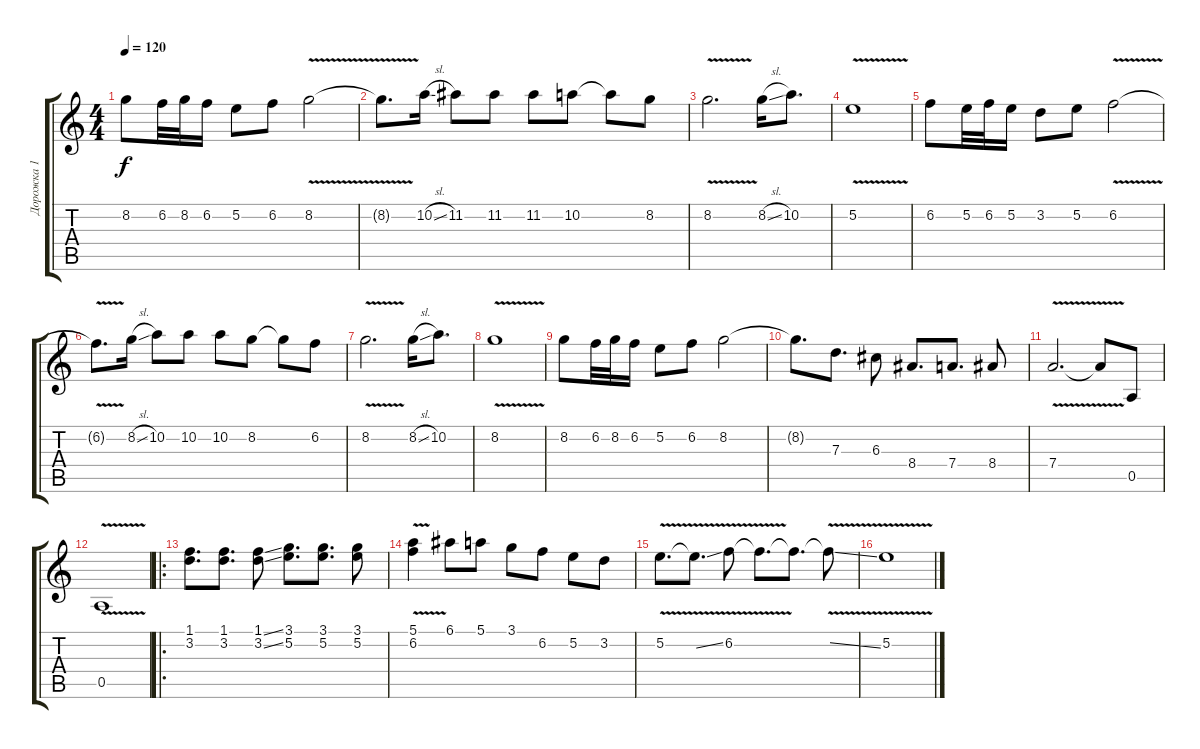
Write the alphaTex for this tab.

\track ("Дорожка 1" "Дорожка 1") {instrument acousticguitarsteel}
\staff {score tabs}
\tuning (E4 B3 G3 D3 A2 E2) {hide}
\ts (4 4)
\tempo 120
\clef g2
\ks c
8.2.8{dy f} 6.2.32 8.2.32 6.2.16 5.2.8 6.2.8 8.2{v}.2 |
8.2{t}.8{d} 10.2{sl}.16 11.2.8 11.2.8 11.2.8 10.2.8 10.2{t}.8 8.2.8 |
8.2{v}.2{d} 8.2{sl}.16 10.2.8{d} |
5.2{v}.1 |
6.2.8 5.2.32 6.2.32 5.2.16 3.2.8 5.2.8 6.2{v}.2 |
6.2{t}.8{d} 8.2{sl}.16 10.2.8 10.2.8 10.2.8 8.2.8 8.2{t}.8 6.2.8 |
8.2{v}.2{d} 8.2{sl}.16 10.2.8{d} |
8.2{v}.1 |
8.2.8 6.2.32 8.2.32 6.2.16 5.2.8 6.2.8 8.2.2 |
8.2{t}.8{d} 7.3.8{d} 6.3.8 8.4.8{d} 7.4.8{d} 8.4.8 |
7.4{v}.2{d} 7.4{t}.8 0.5.8 |
0.5{v}.1 |
\ro
(1.1 3.2).8{d} (1.1 3.2).8{d} (1.1{ss} 3.2{ss}).8 (3.1 5.2).8{d} (3.1 5.2).8{d} (3.1 5.2).8 |
(5.1{v} 6.2{v}).4 6.1.8 5.1.8 3.1.8 6.2.8 5.2.8 3.2.8 |
5.2{v}.8{d} 5.2{v ss t}.8{d} 6.2{v}.8 6.2{t}.8{d} 6.2{t}.8{d} 6.2{v ss t}.8 |
5.2{v}.1
